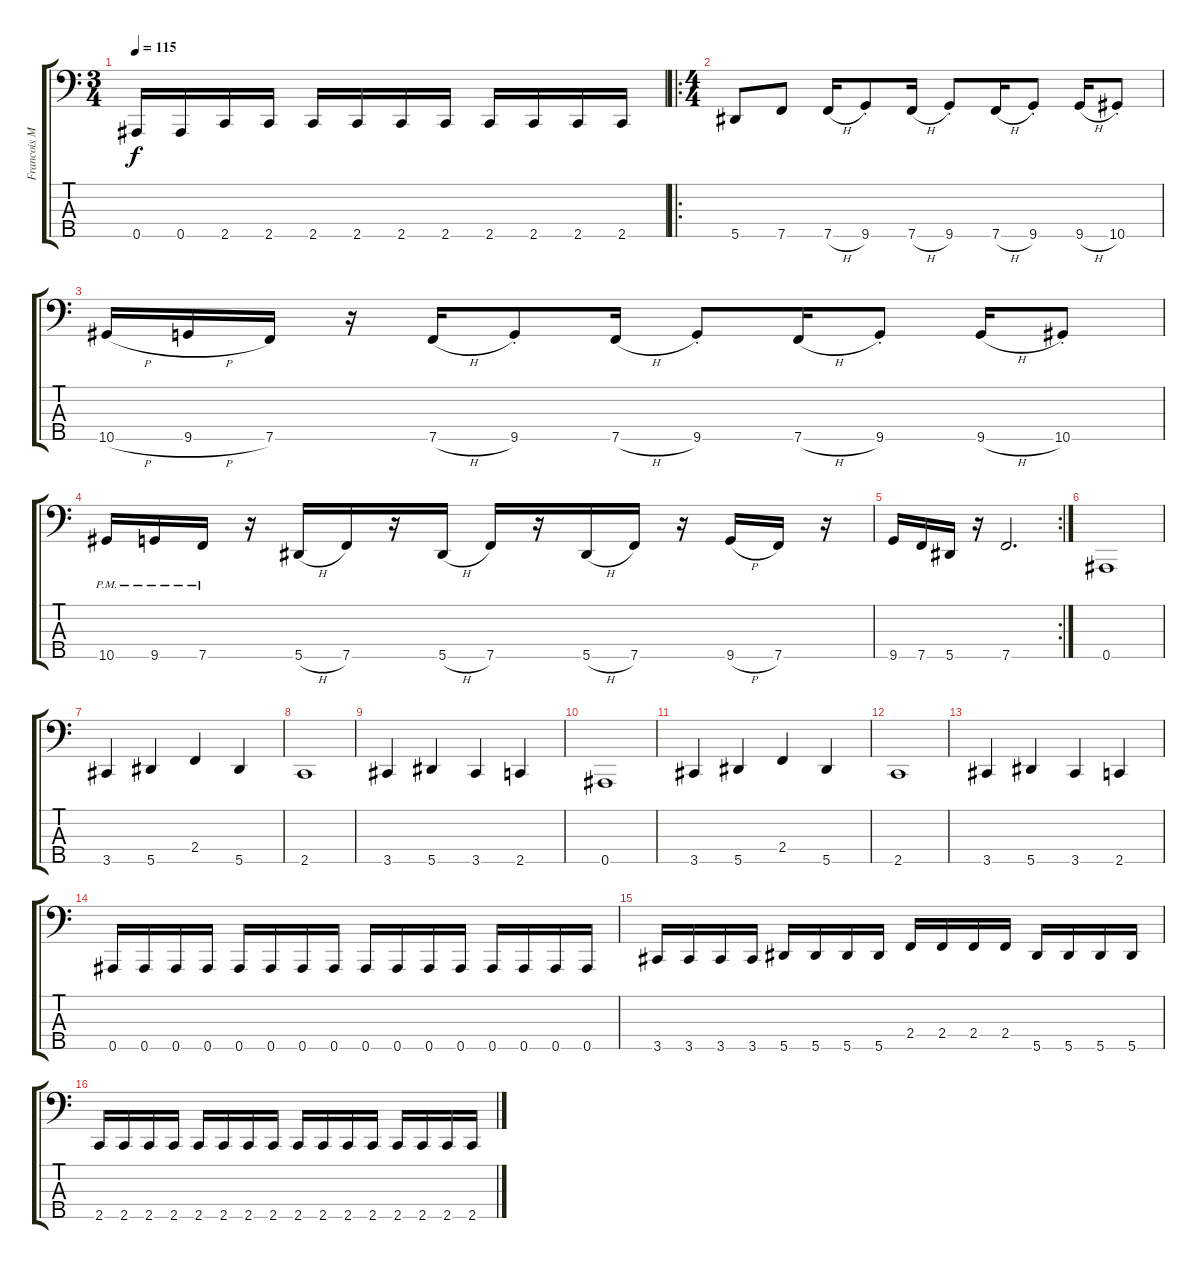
\track ("Francois Mongrain (Bass)" "Francois M") {instrument electricbasspick}
\staff {score tabs}
\tuning (Gb2 Db2 Ab1 Eb1 Bb0) {hide}
\ts (3 4)
\tempo 115
\clef f4
\ks c
0.5.16{dy f} 0.5.16 2.5.16 2.5.16 2.5.16 2.5.16 2.5.16 2.5.16 2.5.16 2.5.16 2.5.16 2.5.16 |
\ro
\ts (4 4)
5.5.8 7.5.8 7.5{h}.16 9.5{st}.8 7.5{h}.16 9.5{st}.8 7.5{h}.16 9.5{st}.8 9.5{h}.16 10.5{st}.8 |
10.5{h}.16 9.5{h}.16 7.5.16 r.16 7.5{h}.16 9.5{st}.8 7.5{h}.16 9.5{st}.8 7.5{h}.16 9.5{st}.8 9.5{h}.16 10.5{st}.8 |
10.5{pm}.16 9.5{pm}.16 7.5{pm}.16 r.16 5.5{h}.16 7.5.16 r.16 5.5{h}.16 7.5.16 r.16 5.5{h}.16 7.5.16 r.16 9.5{h}.16 7.5.16 r.16 |
\rc 2
9.5.16 7.5.16 5.5.16 r.16 7.5.2{d} |
0.5.1 |
3.5.4 5.5.4 2.4.4 5.5.4 |
2.5.1 |
3.5.4 5.5.4 3.5.4 2.5.4 |
0.5.1 |
3.5.4 5.5.4 2.4.4 5.5.4 |
2.5.1 |
3.5.4 5.5.4 3.5.4 2.5.4 |
0.5.16 0.5.16 0.5.16 0.5.16 0.5.16 0.5.16 0.5.16 0.5.16 0.5.16 0.5.16 0.5.16 0.5.16 0.5.16 0.5.16 0.5.16 0.5.16 |
3.5.16 3.5.16 3.5.16 3.5.16 5.5.16 5.5.16 5.5.16 5.5.16 2.4.16 2.4.16 2.4.16 2.4.16 5.5.16 5.5.16 5.5.16 5.5.16 |
2.5.16 2.5.16 2.5.16 2.5.16 2.5.16 2.5.16 2.5.16 2.5.16 2.5.16 2.5.16 2.5.16 2.5.16 2.5.16 2.5.16 2.5.16 2.5.16
